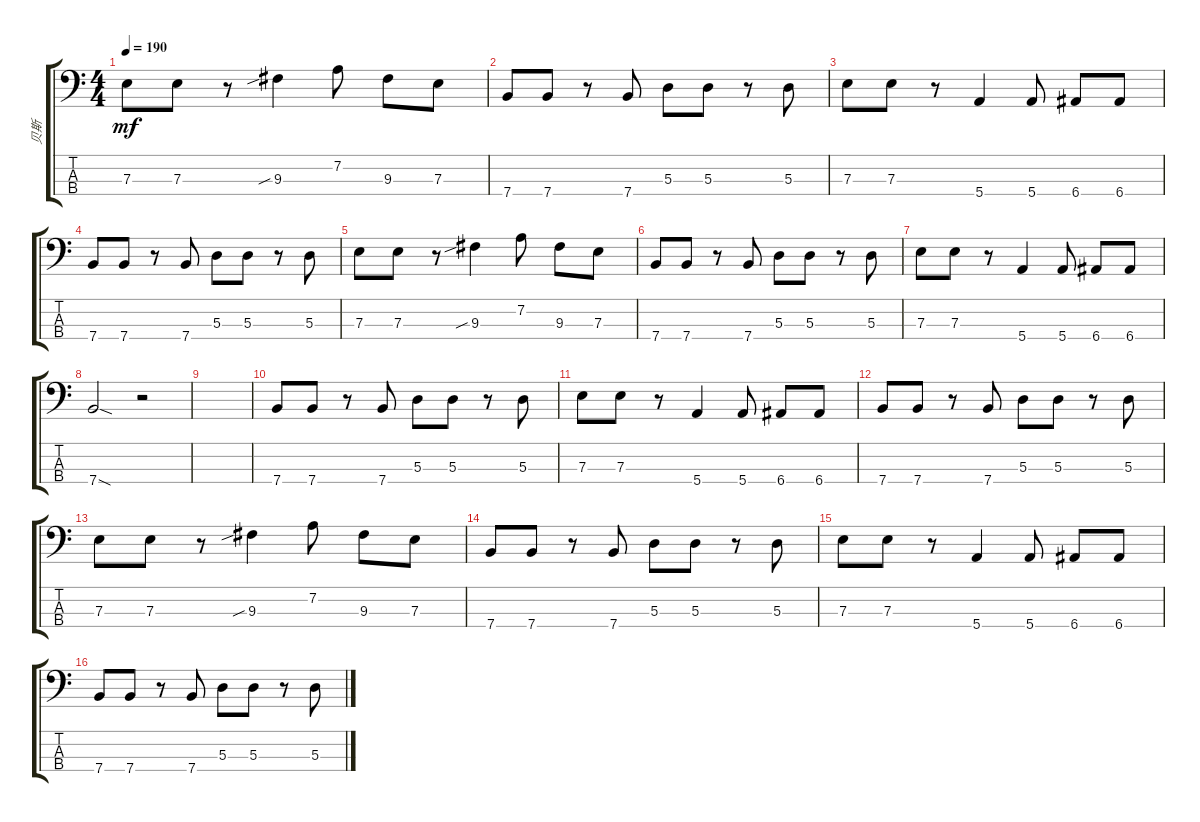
\track ("贝斯" "贝斯") {instrument electricbassfinger}
\staff {score tabs}
\tuning (G2 D2 A1 E1) {hide}
\ts (4 4)
\tempo 190
\clef f4
\ks c
7.3.8{dy mf} 7.3.8 r.8 9.3{sib}.4 7.2.8 9.3.8 7.3.8 |
7.4.8 7.4.8 r.8 7.4.8 5.3.8 5.3.8 r.8 5.3.8 |
7.3.8 7.3.8 r.8 5.4.4 5.4.8 6.4.8 6.4.8 |
7.4.8 7.4.8 r.8 7.4.8 5.3.8 5.3.8 r.8 5.3.8 |
7.3.8 7.3.8 r.8 9.3{sib}.4 7.2.8 9.3.8 7.3.8 |
7.4.8 7.4.8 r.8 7.4.8 5.3.8 5.3.8 r.8 5.3.8 |
7.3.8 7.3.8 r.8 5.4.4 5.4.8 6.4.8 6.4.8 |
7.4{sod}.2 r.2 |
|
7.4.8 7.4.8 r.8 7.4.8 5.3.8 5.3.8 r.8 5.3.8 |
7.3.8 7.3.8 r.8 5.4.4 5.4.8 6.4.8 6.4.8 |
7.4.8 7.4.8 r.8 7.4.8 5.3.8 5.3.8 r.8 5.3.8 |
7.3.8 7.3.8 r.8 9.3{sib}.4 7.2.8 9.3.8 7.3.8 |
7.4.8 7.4.8 r.8 7.4.8 5.3.8 5.3.8 r.8 5.3.8 |
7.3.8 7.3.8 r.8 5.4.4 5.4.8 6.4.8 6.4.8 |
7.4.8 7.4.8 r.8 7.4.8 5.3.8 5.3.8 r.8 5.3.8
